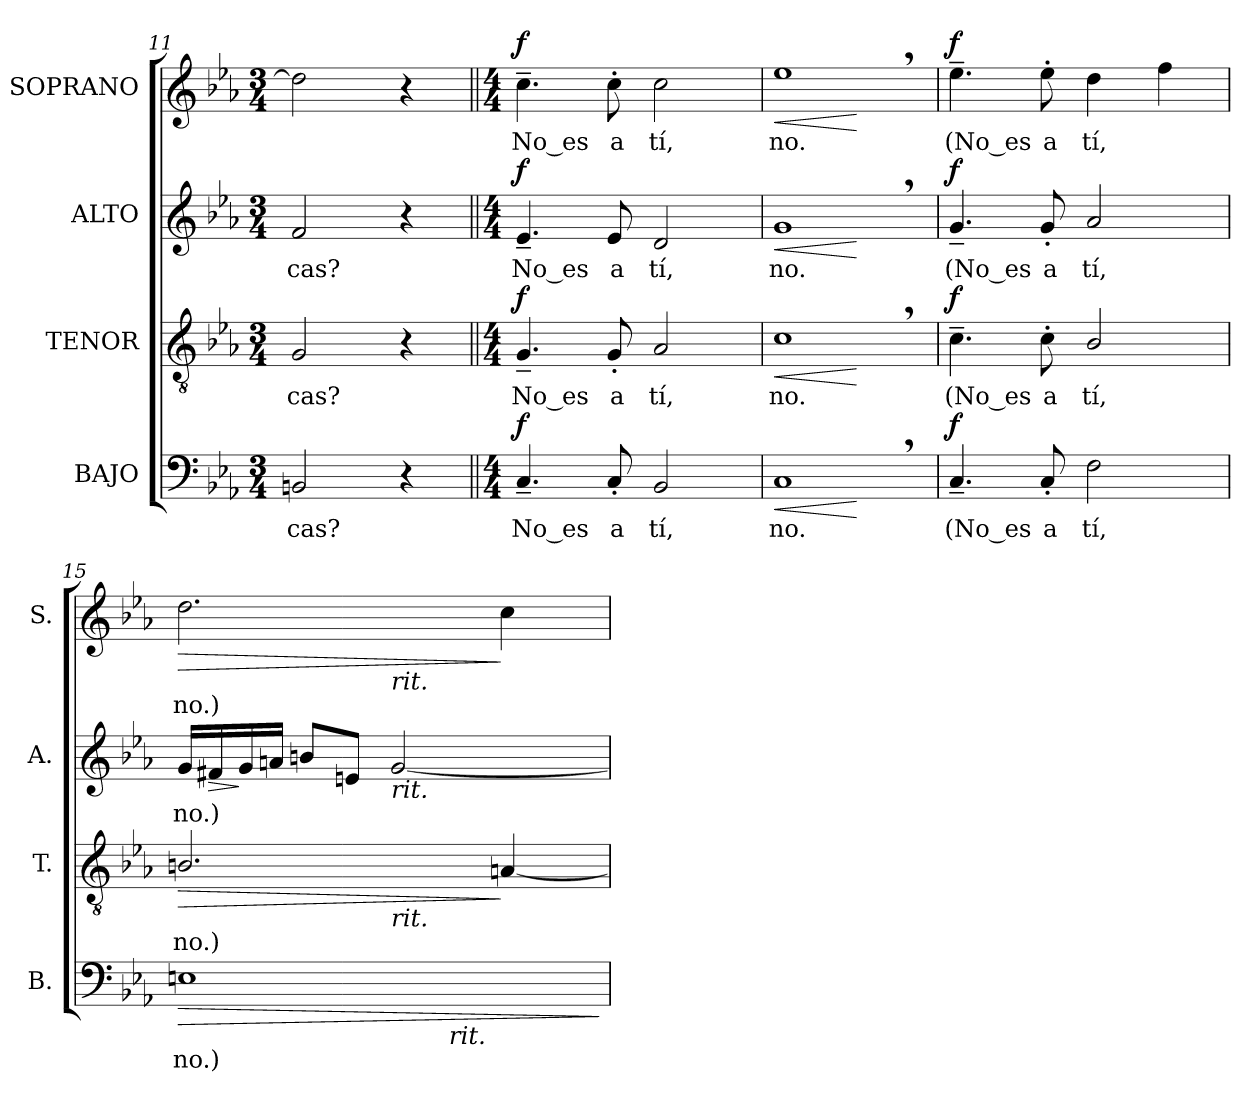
**kern	**text	**dynam	**kern	**text	**dynam	**kern	**text	**dynam	**kern	**text	**dynam
*part4	*part4	*part4	*part3	*part3	*part3	*part2	*part2	*part2	*part1	*part1	*part1
*staff4	*staff4	*staff4	*staff3	*staff3	*staff3	*staff2	*staff2	*staff2	*staff1	*staff1	*staff1
*I"BAJO	*	*	*I"TENOR	*	*	*I"ALTO	*	*	*I"SOPRANO	*	*
*I'B.	*	*	*I'T.	*	*	*I'A.	*	*	*I'S.	*	*
*clefF4	*	*	*clefGv2	*	*	*clefG2	*	*	*clefG2	*	*
*	*	*	*ITrd7c12	*	*	*	*	*	*	*	*
*k[b-e-a-]	*	*	*k[b-e-a-]	*	*	*k[b-e-a-]	*	*	*k[b-e-a-]	*	*
*c:	*	*	*c:	*	*	*c:	*	*	*c:	*	*
*M3/4	*	*	*M3/4	*	*	*M3/4	*	*	*M3/4	*	*
=11	=11	=11	=11	=11	=11	=11	=11	=11	=11	=11	=11
!	!LO:LY:b:color=#000000	!	!	!	!	!	!	!	!	!	!
!	!	!	!	!LO:LY:b:color=#000000	!	!	!	!	!	!	!
!	!	!	!	!	!	!	!LO:LY:b:color=#000000	!	!	!	!
2BBni/	-cas?	.	2GGi/	-cas?	.	2fi/	-cas?	.	2ddi\]	.	.
4r	.	.	4r	.	.	4r	.	.	4r	.	.
=12||	=12||	=12||	=12||	=12||	=12||	=12||	=12||	=12||	=12||	=12||	=12||
*M4/4	*	*	*M4/4	*	*	*M4/4	*	*	*M4/4	*	*
!	!LO:LY:b:color=#000000	!	!	!	!	!	!	!	!	!	!
!	!	!	!	!LO:LY:b:color=#000000	!	!	!	!	!	!	!
!	!	!	!	!	!	!	!LO:LY:b:color=#000000	!	!	!	!
*	*	*	*	*	*	*	*	*	*MM90	*	*
!	!	!	!	!	!	!	!	!	!	!LO:LY:b:color=#000000	!
4.C~i/	No_es	f	4.GG~i/	No_es	f	4.e-~i/	No_es	f	4.cc~i\	No_es	f
!	!LO:LY:b:color=#000000	!	!	!	!	!	!	!	!	!	!
!	!	!	!	!LO:LY:b:color=#000000	!	!	!	!	!	!	!
!	!	!	!	!	!	!	!LO:LY:b:color=#000000	!	!	!	!
!	!	!	!	!	!	!	!	!	!	!LO:LY:b:color=#000000	!
8C'i/	a	.	8GG'i/	a	.	8e-i/	a	.	8cc'i\	a	.
!	!LO:LY:b:color=#000000	!	!	!	!	!	!	!	!	!	!
!	!	!	!	!LO:LY:b:color=#000000	!	!	!	!	!	!	!
!	!	!	!	!	!	!	!LO:LY:b:color=#000000	!	!	!	!
!	!	!	!	!	!	!	!	!	!	!LO:LY:b:color=#000000	!
2BB-i/	tí,	.	2AA-i/	tí,	.	2di/	tí,	.	2cci\	tí,	.
=13	=13	=13	=13	=13	=13	=13	=13	=13	=13	=13	=13
!	!LO:LY:b:color=#000000	!LO:HP:b	!	!	!	!	!	!	!	!	!
!	!	!	!	!LO:LY:b:color=#000000	!LO:HP:b	!	!	!	!	!	!
!	!	!	!	!	!	!	!LO:LY:b:color=#000000	!LO:HP:b	!	!	!
!	!	!	!	!	!	!	!	!	!	!LO:LY:b:color=#000000	!LO:HP:b
1C,i	no.	<	1C,i	no.	<	1g,i	no.	<	1ee-,i	no.	<
.	.	[	.	.	[	.	.	[	.	.	[
=14	=14	=14	=14	=14	=14	=14	=14	=14	=14	=14	=14
!	!LO:LY:b:color=#000000	!	!	!	!	!	!	!	!	!	!
!	!	!	!	!LO:LY:b:color=#000000	!	!	!	!	!	!	!
!	!	!	!	!	!	!	!LO:LY:b:color=#000000	!	!	!	!
!	!	!	!	!	!	!	!	!	!	!LO:LY:b:color=#000000	!
4.C~i/	(No_es	f	4.C~i\	(No_es	f	4.g~i/	(No_es	f	4.ee-~i\	(No_es	f
!	!LO:LY:b:color=#000000	!	!	!	!	!	!	!	!	!	!
!	!	!	!	!LO:LY:b:color=#000000	!	!	!	!	!	!	!
!	!	!	!	!	!	!	!LO:LY:b:color=#000000	!	!	!	!
!	!	!	!	!	!	!	!	!	!	!LO:LY:b:color=#000000	!
8C'i/	a	.	8C'i\	a	.	8g'i/	a	.	8ee-'i\	a	.
!	!LO:LY:b:color=#000000	!	!	!	!	!	!	!	!	!	!
!	!	!	!	!LO:LY:b:color=#000000	!	!	!	!	!	!	!
!	!	!	!	!	!	!	!LO:LY:b:color=#000000	!	!	!	!
!	!	!	!	!	!	!	!	!	!	!LO:LY:b:color=#000000	!
2Fi\	tí,	.	2BB-i/	tí,	.	2a-i/	tí,	.	4ddi\	tí,	.
.	.	.	.	.	.	.	.	.	4ffi\	.	.
=15	=15	=15	=15	=15	=15	=15	=15	=15	=15	=15	=15
!	!LO:LY:b:color=#000000	!LO:HP:b	!	!	!	!	!	!	!	!	!
!	!	!	!	!LO:LY:b:color=#000000	!LO:HP:b	!	!	!	!	!	!
!	!	!	!	!	!	!	!LO:LY:b:color=#000000	!	!	!	!
!	!	!	!	!	!	!	!	!	!	!LO:LY:b:color=#000000	!LO:HP:b
*^	*	*	*^	*	*	*	*	*	*^	*	*
1Eni	2ryy	no.)	>	2.BBni/	2ryy	no.)	>	16gi/LL	no.)	.	2.ddi\	2ryy	no.)	>
!	!	!	!	!	!	!	!	!	!	!LO:HP:b	!	!	!	!
.	.	.	.	.	.	.	.	16f#Xi/	.	>	.	.	.	.
.	.	.	.	.	.	.	.	16gi/	.	]	.	.	.	.
.	.	.	.	.	.	.	.	16ani/JJ	.	.	.	.	.	.
.	.	.	.	.	.	.	.	8bni/L	.	.	.	.	.	.
.	.	.	.	.	.	.	.	8eni/J	.	.	.	.	.	.
!	!	!	!	!	!	!	!	!	!	!	!	!LO:TX:b:i:t=rit.	!	!
!	!	!	!	!	!	!	!	!LO:TX:b:i:t=rit.	!	!	!	!	!	!
!	!	!	!	!	!LO:TX:b:i:t=rit.	!	!	!	!	!	!	!	!	!
.	16ryy	.	.	.	2ryy	.	.	[<2gi/	.	.	.	2ryy	.	.
.	32ryy	.	.	.	.	.	.	.	.	.	.	.	.	.
.	256..ryy	.	.	.	.	.	.	.	.	.	.	.	.	.
!	!LO:TX:b:i:t=rit.	!	!	!	!	!	!	!	!	!	!	!	!	!
.	4ryy	.	.	.	.	.	.	.	.	.	.	.	.	.
.	.	.	.	[<4AAni/	.	.	]	.	.	.	4cci\	.	.	]
.	8ryy	.	.	.	.	.	.	.	.	.	.	.	.	.
.	64ryy	.	.	.	.	.	.	.	.	.	.	.	.	.
.	128ryy	.	.	.	.	.	.	.	.	.	.	.	.	.
.	1024ryy	.	.	.	.	.	.	.	.	.	.	.	.	.
.	.	.	]	.	.	.	.	.	.	.	.	.	.	.
*v	*v	*	*	*	*	*	*	*	*	*	*v	*v	*	*
*	*	*	*v	*v	*	*	*	*	*	*	*	*
=	=	=	=	=	=	=	=	=	=	=	=
*-	*-	*-	*-	*-	*-	*-	*-	*-	*-	*-	*-
